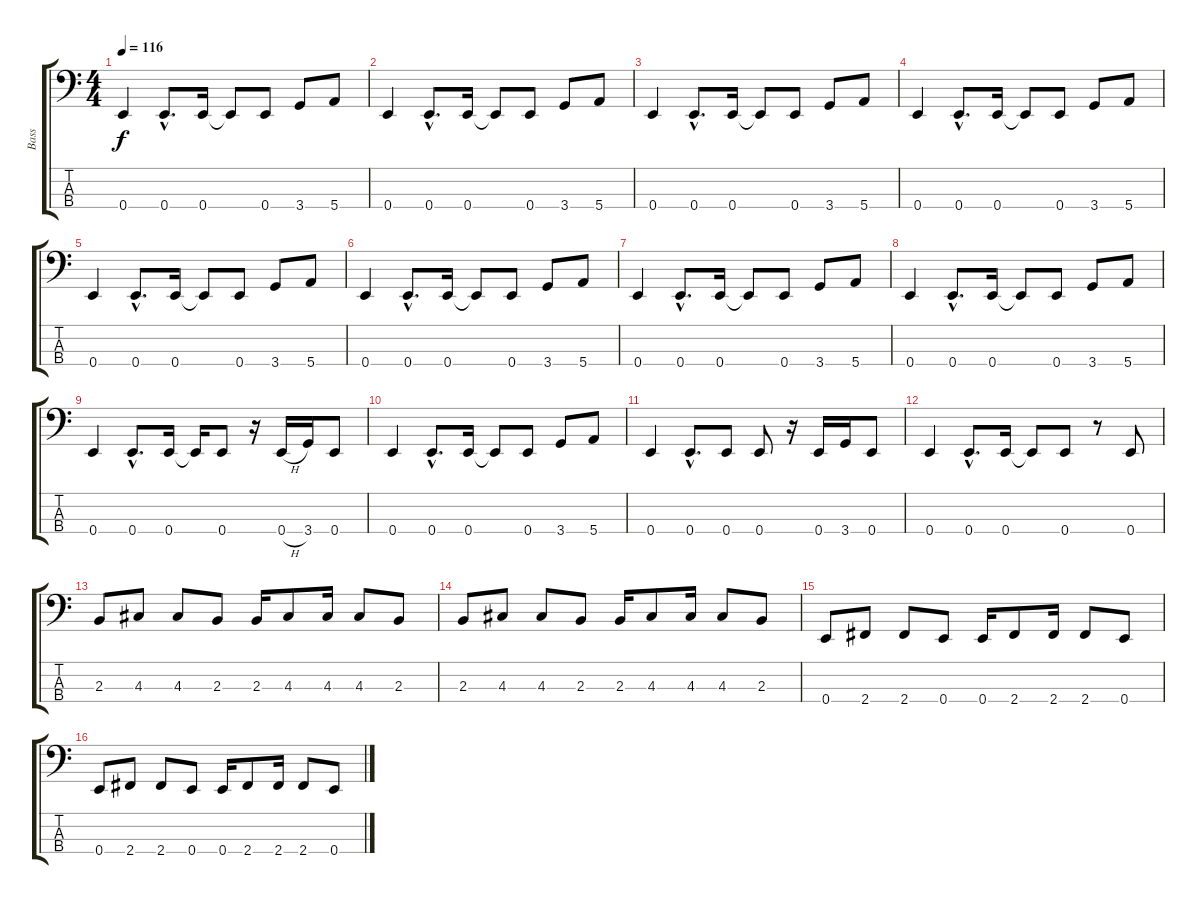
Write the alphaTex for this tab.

\track ("Bass " "Bass ") {instrument electricbasspick}
\staff {score tabs}
\tuning (G2 D2 A1 E1) {hide}
\ts (4 4)
\tempo 116
\clef f4
\ks c
0.4.4{dy f} 0.4{hac}.8{d} 0.4.16 0.4{t}.8 0.4.8 3.4.8 5.4.8 |
0.4.4 0.4{hac}.8{d} 0.4.16 0.4{t}.8 0.4.8 3.4.8 5.4.8 |
0.4.4 0.4{hac}.8{d} 0.4.16 0.4{t}.8 0.4.8 3.4.8 5.4.8 |
0.4.4 0.4{hac}.8{d} 0.4.16 0.4{t}.8 0.4.8 3.4.8 5.4.8 |
0.4.4 0.4{hac}.8{d} 0.4.16 0.4{t}.8 0.4.8 3.4.8 5.4.8 |
0.4.4 0.4{hac}.8{d} 0.4.16 0.4{t}.8 0.4.8 3.4.8 5.4.8 |
0.4.4 0.4{hac}.8{d} 0.4.16 0.4{t}.8 0.4.8 3.4.8 5.4.8 |
0.4.4 0.4{hac}.8{d} 0.4.16 0.4{t}.8 0.4.8 3.4.8 5.4.8 |
0.4.4 0.4{hac}.8{d} 0.4.16 0.4{t}.16 0.4.8 r.16 0.4{h}.16 3.4.16 0.4.8 |
0.4.4 0.4{hac}.8{d} 0.4.16 0.4{t}.8 0.4.8 3.4.8 5.4.8 |
0.4.4 0.4{hac}.8{d} 0.4.8 0.4.8 r.16 0.4.16 3.4.16 0.4.8 |
0.4.4 0.4{hac}.8{d} 0.4.16 0.4{t}.8 0.4.8 r.8 0.4.8 |
2.3.8 4.3.8 4.3.8 2.3.8 2.3.16 4.3.8 4.3.16 4.3.8 2.3.8 |
2.3.8 4.3.8 4.3.8 2.3.8 2.3.16 4.3.8 4.3.16 4.3.8 2.3.8 |
0.4.8 2.4.8 2.4.8 0.4.8 0.4.16 2.4.8 2.4.16 2.4.8 0.4.8 |
0.4.8 2.4.8 2.4.8 0.4.8 0.4.16 2.4.8 2.4.16 2.4.8 0.4.8
